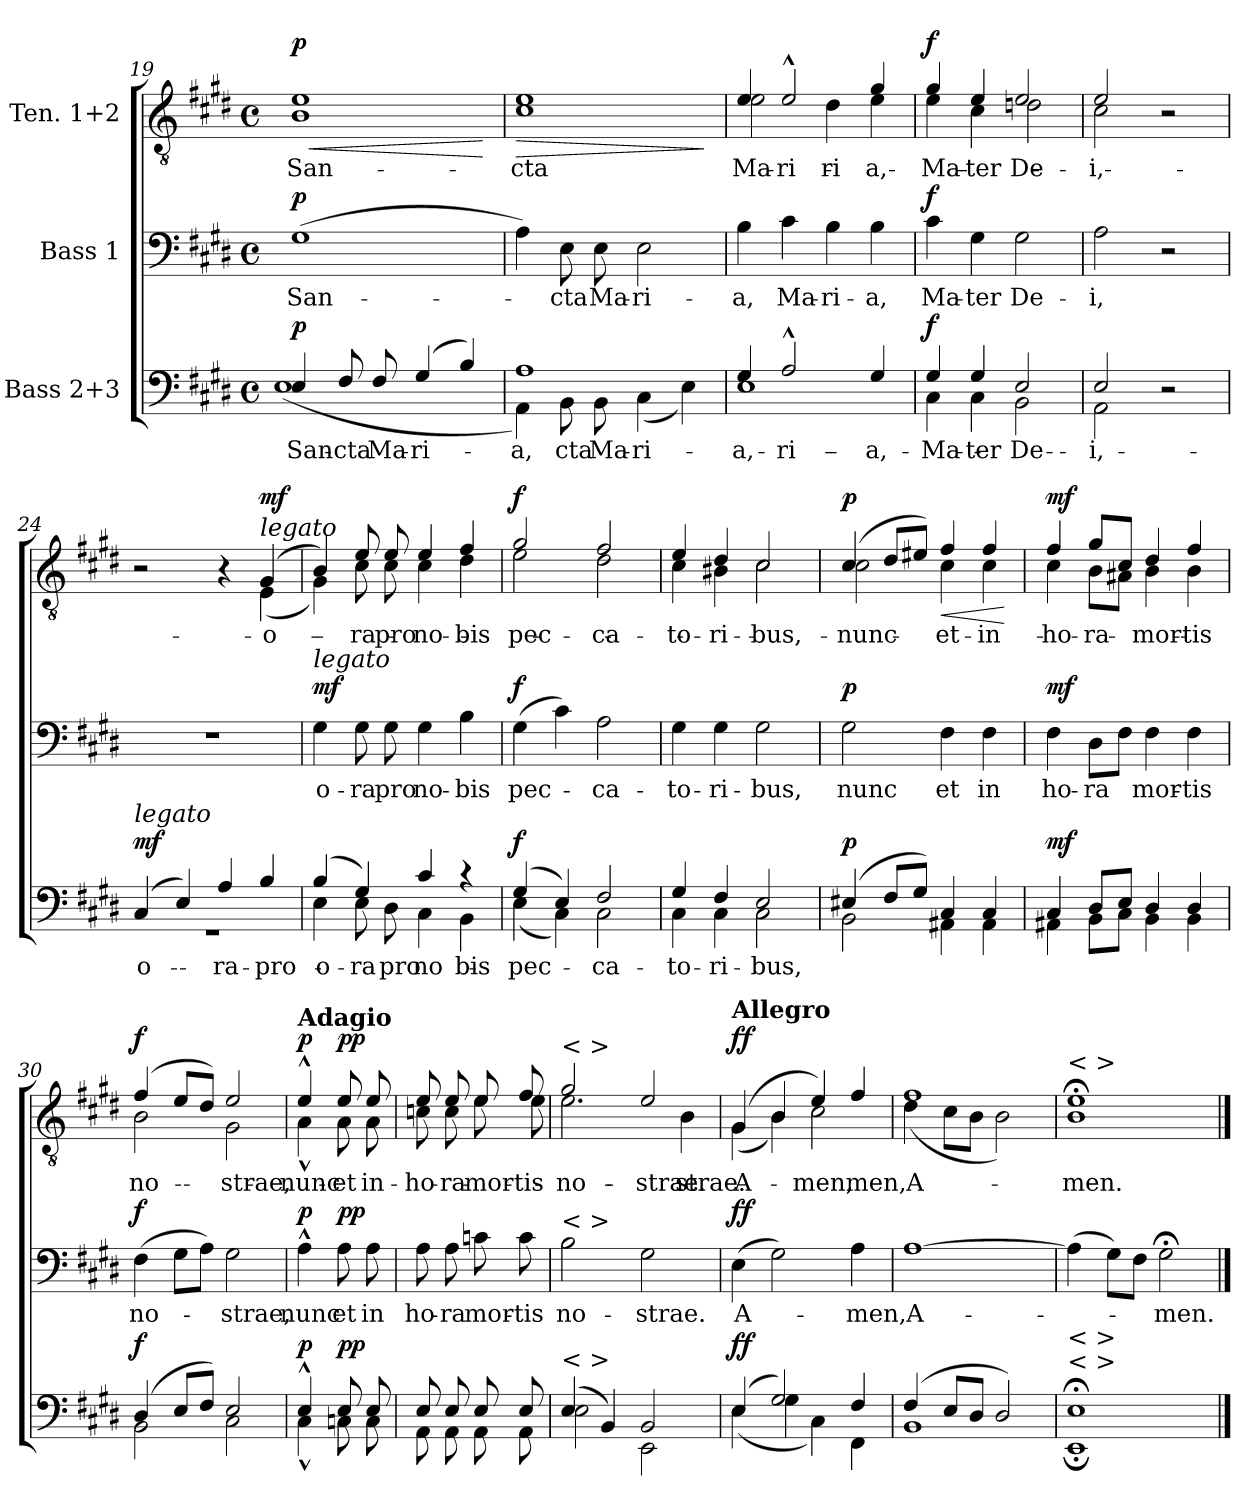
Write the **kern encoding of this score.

**kern	**text	**dynam	**kern	**text	**dynam	**kern	**text	**dynam
*part3	*part3	*part3	*part2	*part2	*part2	*part1	*part1	*part1
*staff3	*staff3	*staff3	*staff2	*staff2	*staff2	*staff1	*staff1	*staff1
*I"Bass 2+3	*	*	*I"Bass 1	*	*	*I"Ten. 1+2	*	*
!!LO:PB:g=z
*clefF4	*	*	*clefF4	*	*	*clefGv2	*	*
*k[f#c#g#d#]	*	*	*k[f#c#g#d#]	*	*	*k[f#c#g#d#]	*	*
*M4/4	*	*	*M4/4	*	*	*M4/4	*	*
*met(c)	*	*	*met(c)	*	*	*met(c)	*	*
=19	=19	=19	=19	=19	=19	=19	=19	=19
!	!LO:LY:b	!	!	!	!	!	!	!
*^	*	*	*	*	*	*	*	*
!	!	!LO:LY:b	!LO:DY:a	!	!LO:LY:b	!LO:DY:a	!	!LO:LY:b	!LO:HP:b
*	*	*	*	*	*	*	*^	*	*
!	!	!	!	!	!	!	!	!	!	!LO:DY:n=1:a
4E/	(1E	San-	p	(1G#	San-	p	1e	1B	San-	< p
!	!	!LO:LY:b	!	!	!	!	!	!	!	!
8F#/	.	-cta	.	.	.	.	.	.	.	.
!	!	!LO:LY:b	!	!	!	!	!	!	!	!
8F#/	.	Ma-	.	.	.	.	.	.	.	.
!	!	!LO:LY:b	!	!	!	!	!	!	!	!
(4G#/	.	-ri-	.	.	.	.	.	.	.	.
4B/)	.	.	.	.	.	.	.	.	.	.
*v	*v	*	*	*	*	*	*v	*v	*	*
.	.	.	.	.	.	.	.	[
=20	=20	=20	=20	=20	=20	=20	=20	=20
!	!LO:LY:b	!	!	!	!	!	!LO:LY:b	!LO:HP:b
*^	*	*	*	*	*	*^	*	*
1A	4AA\)	-a,	.	4A\)	.	.	1e	1c#	-cta	>
!	!	!LO:LY:b	!	!	!LO:LY:b	!	!	!	!	!
.	8BB\	-cta	.	8E\	-cta	.	.	.	.	.
!	!	!LO:LY:b	!	!	!LO:LY:b	!	!	!	!	!
.	8BB\	Ma-	.	8E\	Ma-	.	.	.	.	.
!	!	!LO:LY:b	!	!	!LO:LY:b	!	!	!	!	!
.	(4C#\	-ri-	.	2E\	-ri-	.	.	.	.	.
.	4E\)	.	.	.	.	.	.	.	.	.
*v	*v	*	*	*	*	*	*v	*v	*	*
.	.	.	.	.	.	.	.	]
=21	=21	=21	=21	=21	=21	=21	=21	=21
!LO:TX:a:t=<   >	!	!	!	!	!	!	!	!
!	!LO:LY:b	!	!	!	!	!	!	!
*^	*	*	*	*	*	*	*	*
!	!	!LO:LY:b	!	!	!LO:LY:b	!	!	!LO:LY:b	!
*	*	*	*	*	*	*	*^	*	*
!	!	!	!	!	!	!	!	!	!LO:LY:b	!
4G#/	1E	-a,	.	4B\	-a,	.	4e/	2e\	Ma-	.
!	!	!LO:LY:b	!	!	!LO:LY:b	!	!	!	!LO:LY:b	!
2A^^/	.	-ri-	.	4c#\	Ma-	.	2e^^/	.	-ri-	.
!	!	!	!	!	!LO:LY:b	!	!	!	!LO:LY:b	!
.	.	.	.	4B\	-ri-	.	.	4d#\	-ri-	.
!	!	!LO:LY:b	!	!	!LO:LY:b	!	!	!	!LO:LY:b	!
!	!	!	!	!	!	!	!	!	!LO:LY:b	!
4G#/	.	-a,	.	4B\	-a,	.	4g#/	4e\	-a,	.
=22	=22	=22	=22	=22	=22	=22	=22	=22	=22	=22
!	!	!LO:LY:b	!LO:DY:a	!	!LO:LY:b	!LO:DY:a	!	!	!LO:LY:b	!LO:DY:a
4G#/	4C#\	Ma-	f	4c#\	Ma-	f	4g#/	4e\	Ma-	f
!	!	!LO:LY:b	!	!	!LO:LY:b	!	!	!	!LO:LY:b	!
4G#/	4C#\	-ter	.	4G#\	-ter	.	4e/	4c#\	-ter	.
!	!	!LO:LY:b	!	!	!LO:LY:b	!	!	!	!LO:LY:b	!
2E/	2BB\	De-	.	2G#\	De-	.	2e/	2dn\	De-	.
=23	=23	=23	=23	=23	=23	=23	=23	=23	=23	=23
!	!	!LO:LY:b	!	!	!LO:LY:b	!	!	!	!LO:LY:b	!
2E/	2AA\	-i,	.	2A\	-i,	.	2e/	2c#\	-i,	.
2r	2ryy	.	.	2r	.	.	2r	2ryy	.	.
!!LO:LB:g=z	!!
=24	=24	=24	=24	=24	=24	=24	=24	=24	=24	=24
!LO:TX:a:i:t=legato	!	!	!	!	!	!	!	!	!	!
!	!	!LO:LY:b	!LO:DY:a	!	!	!	!	!	!	!
(4C#/	1r	o-	mf	1r	.	.	2r	2ryy	.	.
4E/)	.	.	.	.	.	.	.	.	.	.
!	!	!LO:LY:b	!	!	!	!	!	!	!	!
4A/	.	-ra	.	.	.	.	4r	4ryy	.	.
!	!	!	!	!	!	!	!LO:TX:a:i:t=legato	!	!	!
!	!	!LO:LY:b	!	!	!	!	!	!	!LO:LY:b	!LO:DY:a
4B/	.	pro	.	.	.	.	(4G#/	(4E\	o-	mf
=25	=25	=25	=25	=25	=25	=25	=25	=25	=25	=25
!	!	!	!	!LO:TX:a:i:t=legato	!	!	!	!	!	!
!	!	!LO:LY:b	!	!	!	!	!	!	!	!
!	!	!LO:LY:b	!	!	!LO:LY:b	!LO:DY:a	!	!	!	!
(4B/	4E\	o-	.	4G#\	o-	mf	4B/)	4G#\)	.	.
!	!	!LO:LY:b	!	!	!LO:LY:b	!	!	!	!LO:LY:b	!
4G#/)	8E\	-ra	.	8G#\	-ra	.	8e/	8c#\	-ra	.
!	!	!LO:LY:b	!	!	!LO:LY:b	!	!	!	!LO:LY:b	!
.	8D#\	pro	.	8G#\	pro	.	8e/	8c#\	pro	.
!	!	!LO:LY:b	!	!	!	!	!	!	!	!
!	!	!LO:LY:b	!	!	!LO:LY:b	!	!	!	!LO:LY:b	!
4c#/	4C#\	no-	.	4G#\	no-	.	4e/	4c#\	no-	.
!	!	!LO:LY:b	!	!	!LO:LY:b	!	!	!	!LO:LY:b	!
4r	4BB\	-bis	.	4B\	-bis	.	4f#/	4d#\	-bis	.
=26	=26	=26	=26	=26	=26	=26	=26	=26	=26	=26
!	!	!LO:LY:b	!LO:DY:a	!	!LO:LY:b	!LO:DY:a	!	!	!LO:LY:b	!LO:DY:a
(4G#/	(4E\	pec-	f	(4G#\	pec-	f	2g#/	2e\	pec-	f
4E/)	4C#\)	.	.	4c#\)	.	.	.	.	.	.
!	!	!LO:LY:b	!	!	!LO:LY:b	!	!	!	!LO:LY:b	!
2F#/	2C#\	-ca-	.	2A\	-ca-	.	2f#/	2d#\	-ca-	.
=27	=27	=27	=27	=27	=27	=27	=27	=27	=27	=27
!	!	!LO:LY:b	!	!	!LO:LY:b	!	!	!	!LO:LY:b	!
4G#/	4C#\	-to-	.	4G#\	-to-	.	4e/	4c#\	-to-	.
!	!	!LO:LY:b	!	!	!LO:LY:b	!	!	!	!LO:LY:b	!
4F#/	4C#\	-ri-	.	4G#\	-ri-	.	4d#/	4B#X\	-ri-	.
!	!	!LO:LY:b	!	!	!LO:LY:b	!	!	!	!LO:LY:b	!
2E/	2C#\	-bus,	.	2G#\	-bus,	.	2c#/	2c#\	-bus,	.
!!LO:LB:g=z	!!
=28	=28	=28	=28	=28	=28	=28	=28	=28	=28	=28
!	!	!	!LO:DY:a	!	!LO:LY:b	!LO:DY:a	!	!	!LO:LY:b	!LO:DY:a
(4E#X/	2BB\	.	p	2G#\	nunc	p	(4c#/	2c#\	nunc	p
8F#/L	.	.	.	.	.	.	8d#/L	.	.	.
8G#/J)	.	.	.	.	.	.	8e#X/J)	.	.	.
!	!	!	!	!	!LO:LY:b	!	!	!	!LO:LY:b	!LO:HP:b
4C#/	4AA#X\	.	.	4F#\	et	.	4f#/	4c#\	et	<
!	!	!	!	!	!LO:LY:b	!	!	!	!LO:LY:b	!
4C#/	4AA#\	.	.	4F#\	in	.	4f#/	4c#\	in	.
*v	*v	*	*	*	*	*	*v	*v	*	*
.	.	.	.	.	.	.	.	[
=29	=29	=29	=29	=29	=29	=29	=29	=29
*^	*	*	*	*	*	*	*	*
!	!	!	!LO:DY:a	!	!LO:LY:b	!LO:DY:a	!	!LO:LY:b	!LO:DY:a
*	*	*	*	*	*	*	*^	*	*
4C#/	4AA#X\	.	mf	4F#\	ho-	mf	4f#/	4c#\	ho-	mf
!	!	!	!	!	!LO:LY:b	!	!	!	!LO:LY:b	!
8D#/L	8BB\L	.	.	8D#\L	-ra	.	8g#/L	8B\L	-ra	.
8E/J	8C#\J	.	.	8F#\J	.	.	8c#/J	8A#X\J	.	.
!	!	!	!	!	!LO:LY:b	!	!	!	!LO:LY:b	!
4D#/	4BB\	.	.	4F#\	mor-	.	4d#/	4B\	mor-	.
!	!	!	!	!	!LO:LY:b	!	!	!	!LO:LY:b	!
4D#/	4BB\	.	.	4F#\	-tis	.	4f#/	4B\	-tis	.
=30	=30	=30	=30	=30	=30	=30	=30	=30	=30	=30
!	!	!	!LO:DY:a	!	!LO:LY:b	!LO:DY:a	!	!	!LO:LY:b	!LO:DY:a
(4D#/	2BB\	.	f	(4F#\	no-	f	(4f#/	2B\	no-	f
8E/L	.	.	.	8G#\L	.	.	8e/L	.	.	.
8F#/J)	.	.	.	8A\J)	.	.	8d#/J)	.	.	.
!	!	!	!	!	!LO:LY:b	!	!	!	!LO:LY:b	!
2E/	2C#\	.	.	2G#\	-strae,	.	2e/	2G#\	-strae,	.
=31	=31	=31	=31	=31	=31	=31	=31	=31	=31	=31
!	!	!	!	!	!	!	!LO:TX:a:B:t=Adagio	!	!	!
!	!	!	!LO:DY:a	!	!LO:LY:b	!LO:DY:a	!	!	!LO:LY:b	!LO:DY:a
4E^^/	4C#^^\	.	p	4A^^\	nunc	p	4e^^/	4A^^\	nunc	p
!	!	!	!LO:DY:a	!	!LO:LY:b	!LO:DY:a	!	!	!LO:LY:b	!LO:DY:a
8E/	8Cn\	.	pp	8A\	et	pp	8e/	8A\	et	pp
!	!	!	!	!	!LO:LY:b	!	!	!	!LO:LY:b	!
8E/	8C\	.	.	8A\	in	.	8e/	8A\	in	.
!!LO:LB:g=z	!!
=31X1	=31X1	=31X1	=31X1	=31X1	=31X1	=31X1	=31X1	=31X1	=31X1	=31X1
!	!	!	!	!	!LO:LY:b	!	!	!	!LO:LY:b	!
8E/	8AA\	.	.	8A\	ho-	.	8e/	8cn\	ho-	.
!	!	!	!	!	!LO:LY:b	!	!	!	!LO:LY:b	!
8E/	8AA\	.	.	8A\	-ra	.	8e/	8c\	-ra	.
!	!	!	!	!	!LO:LY:b	!	!	!	!LO:LY:b	!
8E/	8AA\	.	.	8cn\	mor-	.	8e/	8e\	mor-	.
!	!	!	!	!	!LO:LY:b	!	!	!	!LO:LY:b	!
8E/	8AA\	.	.	8c\	-tis	.	8f#/	8e\	-tis	.
=32	=32	=32	=32	=32	=32	=32	=32	=32	=32	=32
!	!	!	!	!	!	!	!LO:TX:a:t=<  >	!	!	!
!	!	!	!	!LO:TX:a:t=<  >	!	!	!	!	!	!
!LO:TX:a:t=< >	!	!	!	!	!	!	!	!	!	!
!	!	!	!	!	!LO:LY:b	!	!	!	!LO:LY:b	!
!	!	!	!	!	!	!	!	!	!LO:LY:b	!
(4E/	2E\	.	.	2B\	no-	.	2g#/	2.e\	no-	.
4BB/)	.	.	.	.	.	.	.	.	.	.
!	!	!	!	!	!LO:LY:b	!	!	!	!LO:LY:b	!
2BB/	2EE\	.	.	2G#\	-strae.	.	2e/	.	-strae.	.
!	!	!	!	!	!	!	!	!	!LO:LY:b	!
.	.	.	.	.	.	.	.	4B\	-strae.	.
=33	=33	=33	=33	=33	=33	=33	=33	=33	=33	=33
!	!	!	!	!	!	!	!LO:TX:a:B:t=Allegro	!	!	!
!	!	!	!	!	!LO:LY:b	!	!	!	!LO:LY:b	!
!	!	!	!LO:DY:a	!	!	!LO:DY:a	!	!	!LO:LY:b	!LO:DY:a
(4E/	(4E\	.	ff	(4E\	A-	ff	(4G#/	(4G#\	A-	ff
2G#/)	4G#\	.	.	2G#\)	.	.	4B/	4B\)	.	.
!	!	!	!	!	!	!	!	!	!LO:LY:b	!
.	4C#\)	.	.	.	.	.	4e/)	2c#\	-men,	.
!	!	!	!	!	!LO:LY:b	!	!	!	!LO:LY:b	!
4F#/	4FF#\	.	.	4A\	-men,	.	4f#/	.	-men,	.
=34	=34	=34	=34	=34	=34	=34	=34	=34	=34	=34
!	!	!	!	!	!LO:LY:b	!	!	!	!LO:LY:b	!
!	!	!	!	!	!	!	!	!	!LO:LY:b	!
(4F#/	1BB	.	.	[1A	A-	.	1f#	(4d#\	A-	.
8E/L	.	.	.	.	.	.	.	8c#\L	.	.
8D#/J	.	.	.	.	.	.	.	8B\J	.	.
2D#/)	.	.	.	.	.	.	.	2B\)	.	.
=35	=35	=35	=35	=35	=35	=35	=35	=35	=35	=35
!	!	!	!	!	!	!	!LO:TX:a:t=<     >	!	!	!
!LO:TX:a:t=<     >	!	!	!	!	!	!	!	!	!	!
!LO:TX:a:t=<     >	!	!	!	!	!	!	!	!	!	!
!	!	!	!	!	!	!	!	!	!LO:LY:b	!
1E;<	1EE;	.	.	(4A\]	.	.	1e;<	1B	-men.	.
.	.	.	.	8G#\L)	.	.	.	.	.	.
.	.	.	.	8F#\J	.	.	.	.	.	.
!	!	!	!	!	!LO:LY:b	!	!	!	!	!
.	.	.	.	2G#;<\	-men.	.	.	.	.	.
*v	*v	*	*	*	*	*	*v	*v	*	*
==	==	==	==	==	==	==	==	==
*-	*-	*-	*-	*-	*-	*-	*-	*-
